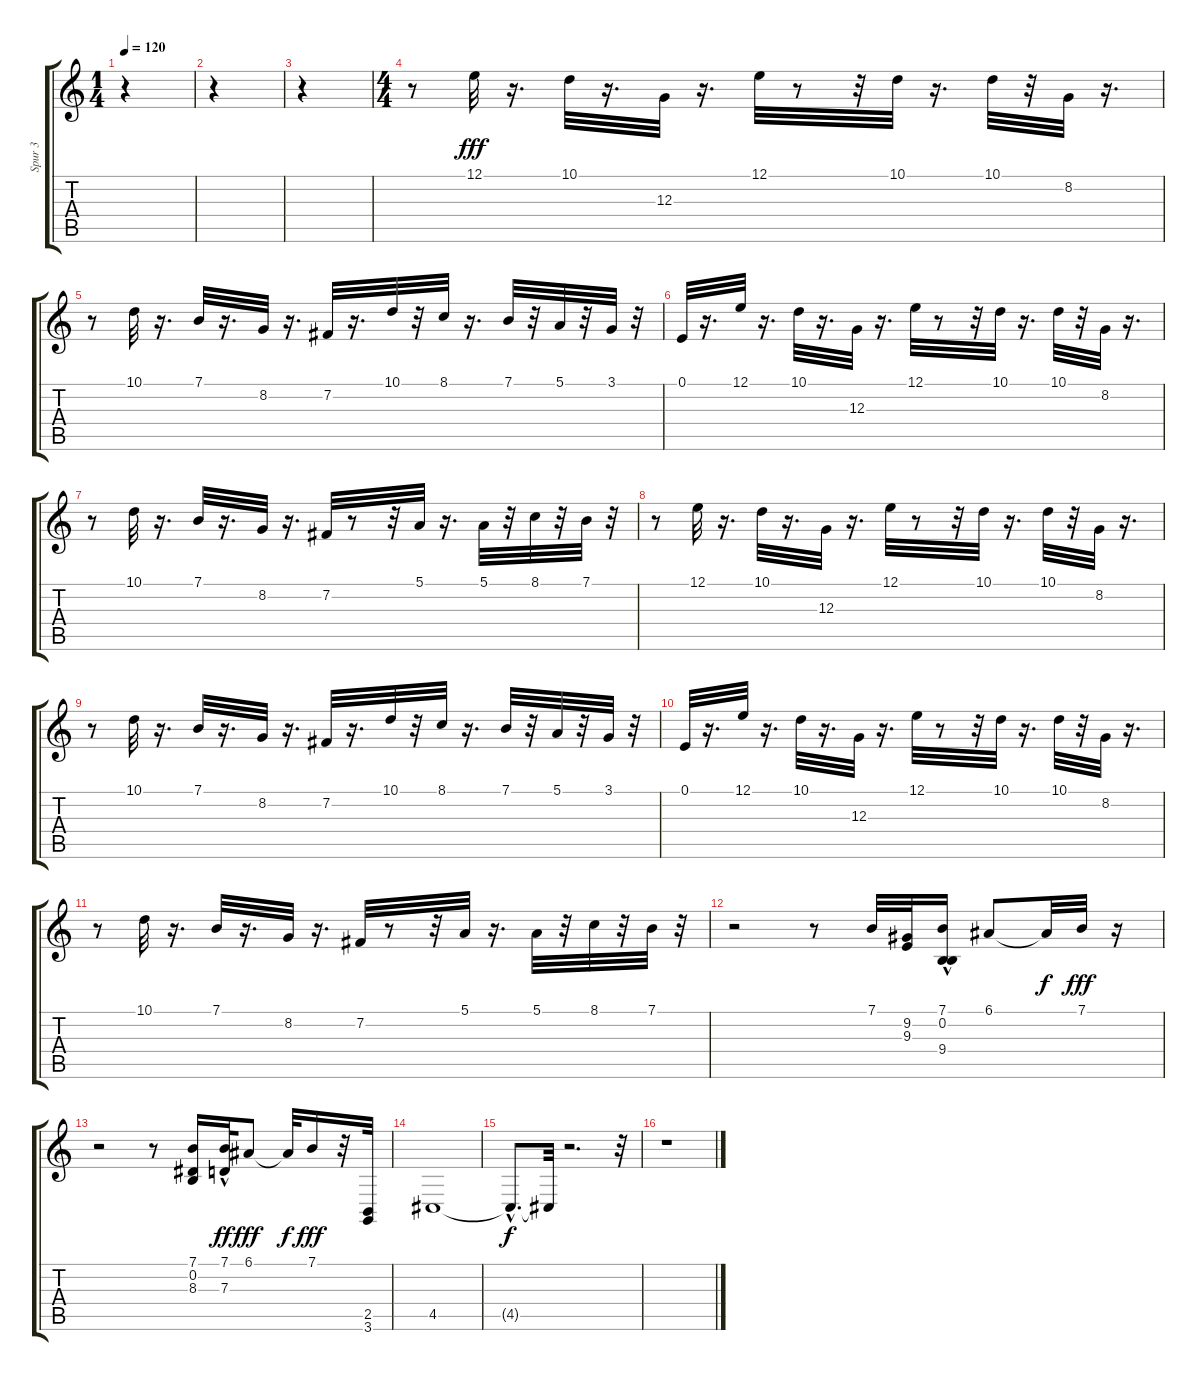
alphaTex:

\track ("Spur 3" "Spur 3") {instrument kalimba}
\staff {score tabs}
\tuning (E4 B3 G3 D3 A2 E2) {hide}
\ts (1 4)
\tempo 120
\clef g2
\ks c
r.4{dy fff instrument kalimba} |
r.4 |
r.4 |
\ts (4 4)
r.8 12.1.32 r.16{d} 10.1.32 r.16{d} 12.3.32 r.16{d} 12.1.32 r.8 r.32 10.1.32 r.16{d} 10.1.32 r.32 8.2.32 r.16{d} |
r.8 10.1.32 r.16{d} 7.1.32 r.16{d} 8.2.32 r.16{d} 7.2.32 r.16{d} 10.1.32 r.32 8.1.32 r.16{d} 7.1.32 r.32 5.1.32 r.32 3.1.32 r.32 |
0.1.32 r.16{d} 12.1.32 r.16{d} 10.1.32 r.16{d} 12.3.32 r.16{d} 12.1.32 r.8 r.32 10.1.32 r.16{d} 10.1.32 r.32 8.2.32 r.16{d} |
r.8 10.1.32 r.16{d} 7.1.32 r.16{d} 8.2.32 r.16{d} 7.2.32 r.8 r.32 5.1.32 r.16{d} 5.1.32 r.32 8.1.32 r.32 7.1.32 r.32 |
r.8 12.1.32 r.16{d} 10.1.32 r.16{d} 12.3.32 r.16{d} 12.1.32 r.8 r.32 10.1.32 r.16{d} 10.1.32 r.32 8.2.32 r.16{d} |
r.8 10.1.32 r.16{d} 7.1.32 r.16{d} 8.2.32 r.16{d} 7.2.32 r.16{d} 10.1.32 r.32 8.1.32 r.16{d} 7.1.32 r.32 5.1.32 r.32 3.1.32 r.32 |
0.1.32 r.16{d} 12.1.32 r.16{d} 10.1.32 r.16{d} 12.3.32 r.16{d} 12.1.32 r.8 r.32 10.1.32 r.16{d} 10.1.32 r.32 8.2.32 r.16{d} |
r.8 10.1.32 r.16{d} 7.1.32 r.16{d} 8.2.32 r.16{d} 7.2.32 r.8 r.32 5.1.32 r.16{d} 5.1.32 r.32 8.1.32 r.32 7.1.32 r.32 |
r.2 r.8 7.1.32{volume 12 instrument acousticgrandpiano} (9.2 9.3).32 (7.1 0.2{hac} 9.4{hac}).16 6.1.8 6.1{t}.32{dy f} 7.1.32{dy fff} r.16 |
r.2 r.8 (7.1 0.2 8.3).16{volume 11} (7.1 7.3{hac}).32{dy ff} 6.1.8{dy fff} 6.1{t}.32{dy f} 7.1.16{dy fff} r.32 (2.5 3.6).32 |
4.5.1{volume 11} |
4.5{hac t}.8{d dy f} 4.5{t}.32 r.2{d} r.32 |
r.1
